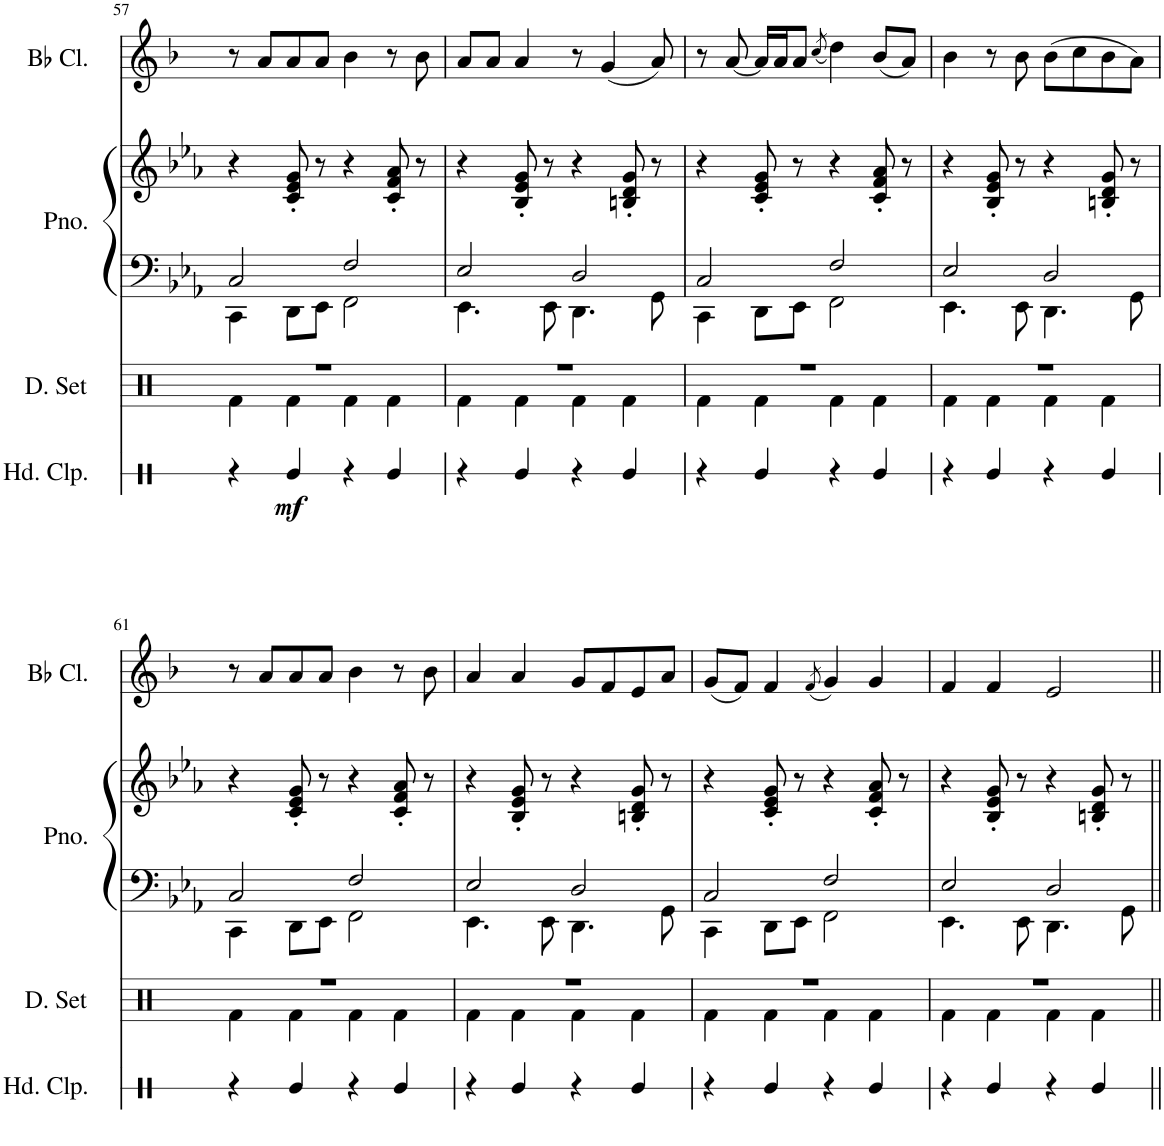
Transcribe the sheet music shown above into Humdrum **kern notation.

**kern	**kern	**kern
*part2	*part2	*part1
*staff3	*staff2	*staff1
*I"Piano	*	*I"Bb Clarinet
*I'Pno.	*	*I'Bb Cl.
!!LO:PB:g=z
*clefF4	*clefG2	*clefG2
*	*	*Trd1c2
*k[b-e-a-]	*k[b-e-a-]	*k[b-]
*M4/4	*M4/4	*M4/4
=57	=57	=57
*^	*	*
2C/	4CC\	4r	8r
.	.	.	8a/L
.	8DD\L	8c/' 8e-/' 8g/'	8a/
.	8EE-\J	8r	8a/J
2F/	2FF\	4r	4b-\
.	.	8c/' 8f/' 8a-/'	8r
.	.	8r	8b-\
=58	=58	=58	=58
2E-/	4.EE-\	4r	8a/L
.	.	.	8a/J
.	.	8B-/' 8e-/' 8g/'	4a/
.	8EE-\	8r	.
2D/	4.DD\	4r	8r
.	.	.	(4g/
.	.	8Bn/' 8d/' 8g/'	.
.	8GG\	8r	8a/)
=59	=59	=59	=59
2C/	4CC\	4r	8r
.	.	.	[8a/
.	8DD\L	8c/' 8e-/' 8g/'	16a/LL]
.	.	.	16a/J
.	8EE-\J	8r	8a/J
.	.	.	(8qcc/
2F/	2FF\	4r	4dd\)
.	.	8c/' 8f/' 8a-/'	(8b-/L
.	.	8r	8a/J)
=60	=60	=60	=60
2E-/	4.EE-\	4r	4b-\
.	.	8B-/' 8e-/' 8g/'	8r
.	8EE-\	8r	8b-\
2D/	4.DD\	4r	(8b-\L
.	.	.	8cc\
.	.	8Bn/' 8d/' 8g/'	8b-\
.	8GG\	8r	8a\J)
!!LO:LB:g=z
=61	=61	=61	=61
2C/	4CC\	4r	8r
.	.	.	8a/L
.	8DD\L	8c/' 8e-/' 8g/'	8a/
.	8EE-\J	8r	8a/J
2F/	2FF\	4r	4b-\
.	.	8c/' 8f/' 8a-/'	8r
.	.	8r	8b-\
=62	=62	=62	=62
2E-/	4.EE-\	4r	4a/
.	.	8B-/' 8e-/' 8g/'	4a/
.	8EE-\	8r	.
2D/	4.DD\	4r	8g/L
.	.	.	8f/
.	.	8Bn/' 8d/' 8g/'	8e/
.	8GG\	8r	8a/J
=63	=63	=63	=63
2C/	4CC\	4r	(8g/L
.	.	.	8f/J)
.	8DD\L	8c/' 8e-/' 8g/'	4f/
.	8EE-\J	8r	.
.	.	.	(8qf/
2F/	2FF\	4r	4g/)
.	.	8c/' 8f/' 8a-/'	4g/
.	.	8r	.
=64	=64	=64	=64
2E-/	4.EE-\	4r	4f/
.	.	8B-/' 8e-/' 8g/'	4f/
.	8EE-\	8r	.
2D/	4.DD\	4r	2e/
.	.	8Bn/' 8d/' 8g/'	.
.	8GG\	8r	.
*v	*v	*	*
=||	=||	=||
*-	*-	*-
